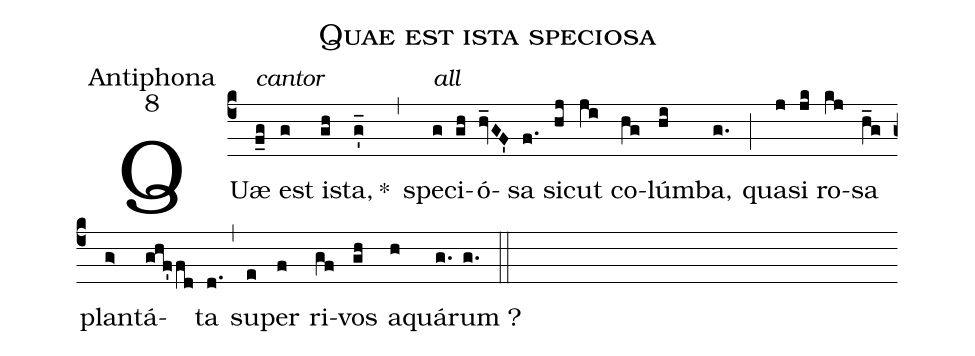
name:Quae est ista speciosa;
office-part:Antiphona;
mode:8;
%%
(c4) <alt>cantor</alt>QUæ(f_g) est(g) i(gh)sta,(g'_) *(,)<alt>all</alt> spe(g)ci(gh)ó(hv_GF')sa(f.) sic(hj)ut(ji) co(hg)lúm(hi)ba,(g.) (;) qua(j)si(jk) ro(kj)sa(h_g) plan(g>)tá(ghf'fd)ta(d.) (,) su(e)per(f) ri(gf)vos(gh) a(h)quá(g.)rum ?(g.) (::)
